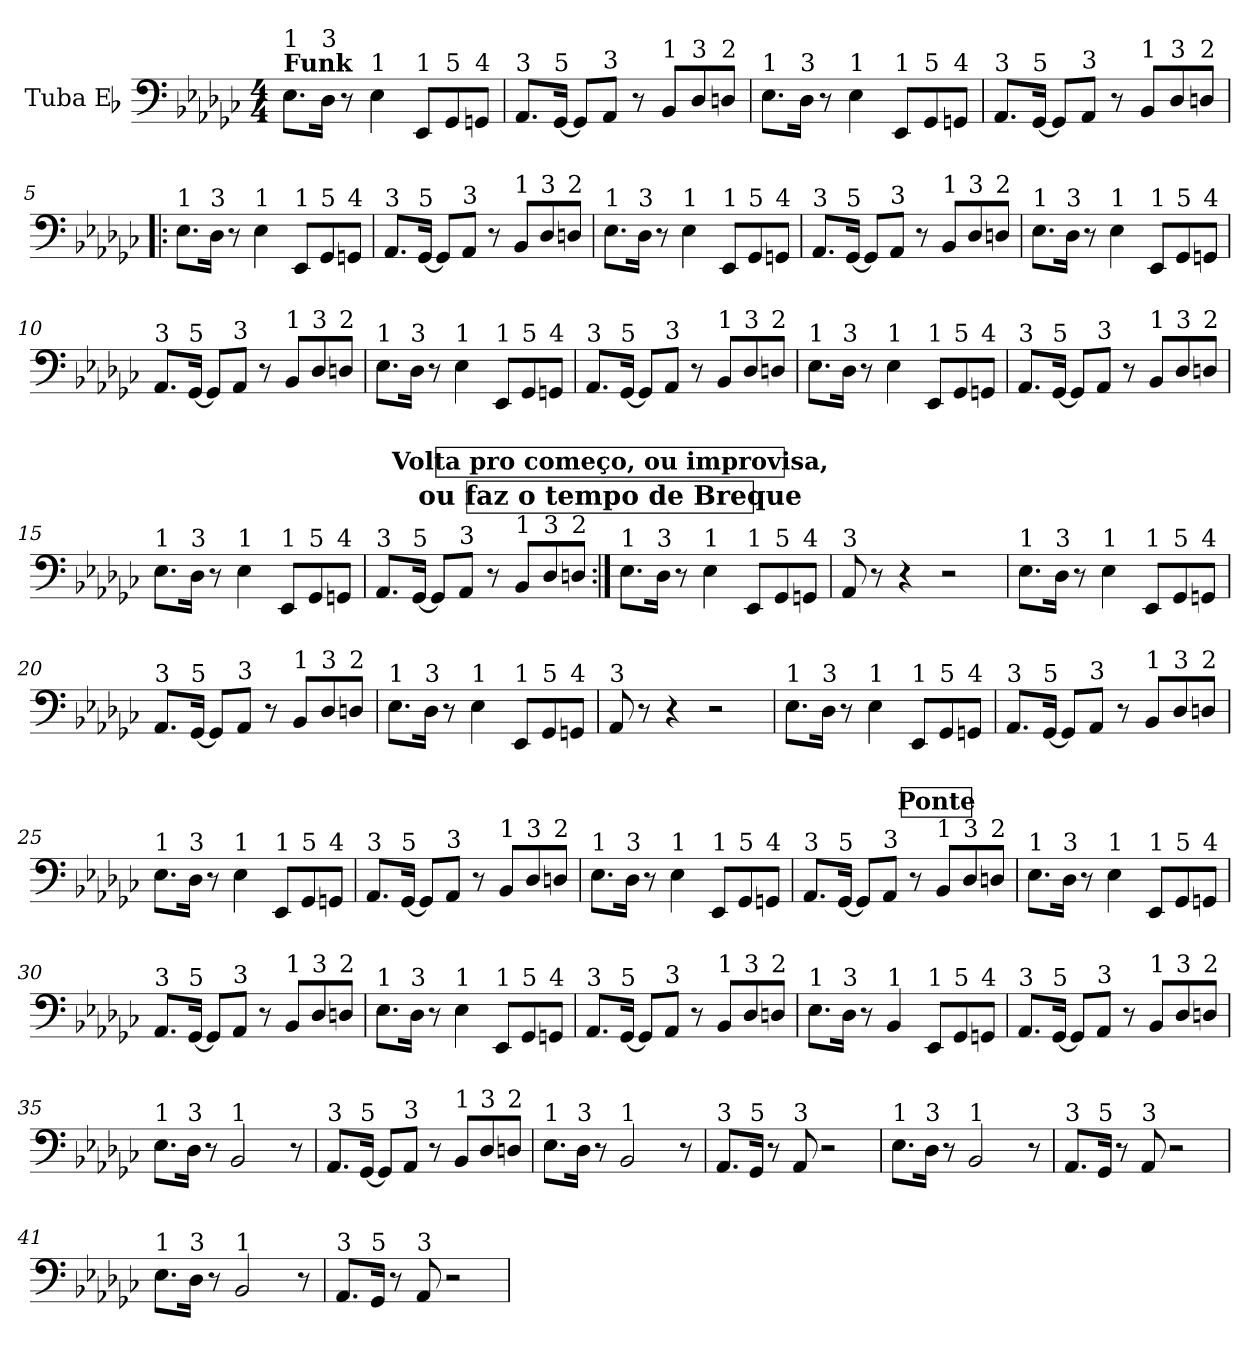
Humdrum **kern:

**kern
*part1
*staff1
*I"Tuba Eb
*I'Tba.
*clefF4
*k[b-e-a-d-g-c-]
*M4/4
=1
!LO:TX:a:B:t=Funk
!LO:TX:a:t=1
8.E-\L
!LO:TX:a:t=3
16D-\Jk
8r
!LO:TX:a:t=1
4E-\
!LO:TX:a:t=1
8EE-/L
!LO:TX:a:t=5
8GG-/
!LO:TX:a:t=4
8GGn/J
=2
!LO:TX:a:t=3
8.AA-/L
!LO:TX:a:t=5
[16GG-/Jk
8GG-/L]
!LO:TX:a:t=3
8AA-/J
8r
!LO:TX:a:t=1
8BB-/L
!LO:TX:a:t=3
8D-/
!LO:TX:a:t=2
8Dn/J
=3
!LO:TX:a:t=1
8.E-\L
!LO:TX:a:t=3
16D-\Jk
8r
!LO:TX:a:t=1
4E-\
!LO:TX:a:t=1
8EE-/L
!LO:TX:a:t=5
8GG-/
!LO:TX:a:t=4
8GGn/J
=4
!LO:TX:a:t=3
8.AA-/L
!LO:TX:a:t=5
[16GG-/Jk
8GG-/L]
!LO:TX:a:t=3
8AA-/J
8r
!LO:TX:a:t=1
8BB-/L
!LO:TX:a:t=3
8D-/
!LO:TX:a:t=2
8Dn/J
!!LO:LB:g=z
=5!|:
!LO:TX:a:t=1
8.E-\L
!LO:TX:a:t=3
16D-\Jk
8r
!LO:TX:a:t=1
4E-\
!LO:TX:a:t=1
8EE-/L
!LO:TX:a:t=5
8GG-/
!LO:TX:a:t=4
8GGn/J
=6
!LO:TX:a:t=3
8.AA-/L
!LO:TX:a:t=5
[16GG-/Jk
8GG-/L]
!LO:TX:a:t=3
8AA-/J
8r
!LO:TX:a:t=1
8BB-/L
!LO:TX:a:t=3
8D-/
!LO:TX:a:t=2
8Dn/J
=7
!LO:TX:a:t=1
8.E-\L
!LO:TX:a:t=3
16D-\Jk
8r
!LO:TX:a:t=1
4E-\
!LO:TX:a:t=1
8EE-/L
!LO:TX:a:t=5
8GG-/
!LO:TX:a:t=4
8GGn/J
=8
!LO:TX:a:t=3
8.AA-/L
!LO:TX:a:t=5
[16GG-/Jk
8GG-/L]
!LO:TX:a:t=3
8AA-/J
8r
!LO:TX:a:t=1
8BB-/L
!LO:TX:a:t=3
8D-/
!LO:TX:a:t=2
8Dn/J
!!LO:LB:g=z
=9
!LO:TX:a:t=1
8.E-\L
!LO:TX:a:t=3
16D-\Jk
8r
!LO:TX:a:t=1
4E-\
!LO:TX:a:t=1
8EE-/L
!LO:TX:a:t=5
8GG-/
!LO:TX:a:t=4
8GGn/J
=10
!LO:TX:a:t=3
8.AA-/L
!LO:TX:a:t=5
[16GG-/Jk
8GG-/L]
!LO:TX:a:t=3
8AA-/J
8r
!LO:TX:a:t=1
8BB-/L
!LO:TX:a:t=3
8D-/
!LO:TX:a:t=2
8Dn/J
=11
!LO:TX:a:t=1
8.E-\L
!LO:TX:a:t=3
16D-\Jk
8r
!LO:TX:a:t=1
4E-\
!LO:TX:a:t=1
8EE-/L
!LO:TX:a:t=5
8GG-/
!LO:TX:a:t=4
8GGn/J
=12
!LO:TX:a:t=3
8.AA-/L
!LO:TX:a:t=5
[16GG-/Jk
8GG-/L]
!LO:TX:a:t=3
8AA-/J
8r
!LO:TX:a:t=1
8BB-/L
!LO:TX:a:t=3
8D-/
!LO:TX:a:t=2
8Dn/J
!!LO:LB:g=z
=13
!LO:TX:a:t=1
8.E-\L
!LO:TX:a:t=3
16D-\Jk
8r
!LO:TX:a:t=1
4E-\
!LO:TX:a:t=1
8EE-/L
!LO:TX:a:t=5
8GG-/
!LO:TX:a:t=4
8GGn/J
=14
!LO:TX:a:t=3
8.AA-/L
!LO:TX:a:t=5
[16GG-/Jk
8GG-/L]
!LO:TX:a:t=3
8AA-/J
8r
!LO:TX:a:t=1
8BB-/L
!LO:TX:a:t=3
8D-/
!LO:TX:a:t=2
8Dn/J
=15
!LO:TX:a:t=1
8.E-\L
!LO:TX:a:t=3
16D-\Jk
8r
!LO:TX:a:t=1
4E-\
!LO:TX:a:t=1
8EE-/L
!LO:TX:a:t=5
8GG-/
!LO:TX:a:t=4
8GGn/J
=16
!LO:TX:a:t=3
8.AA-/L
!LO:TX:a:t=5
[16GG-/Jk
8GG-/L]
!LO:TX:a:t=3
8AA-/J
8r
!LO:TX:a:t=1
8BB-/L
!LO:TX:a:t=3
8D-/
!LO:TX:a:t=2
8Dn/J
!!LO:LB:g=z
!!LO:REH:place=s1:a:t=ou faz o tempo de Breque
!!LO:REH:place=s1:a:B:fs=14:t=Volta pro começo, ou improvisa,
=17:|!
!LO:TX:a:t=1
8.E-\L
!LO:TX:a:t=3
16D-\Jk
8r
!LO:TX:a:t=1
4E-\
!LO:TX:a:t=1
8EE-/L
!LO:TX:a:t=5
8GG-/
!LO:TX:a:t=4
8GGn/J
=18
!LO:TX:a:t=3
8AA-/
8r
4r
2r
=19
!LO:TX:a:t=1
8.E-\L
!LO:TX:a:t=3
16D-\Jk
8r
!LO:TX:a:t=1
4E-\
!LO:TX:a:t=1
8EE-/L
!LO:TX:a:t=5
8GG-/
!LO:TX:a:t=4
8GGn/J
=20
!LO:TX:a:t=3
8.AA-/L
!LO:TX:a:t=5
[16GG-/Jk
8GG-/L]
!LO:TX:a:t=3
8AA-/J
8r
!LO:TX:a:t=1
8BB-/L
!LO:TX:a:t=3
8D-/
!LO:TX:a:t=2
8Dn/J
=21
!LO:TX:a:t=1
8.E-\L
!LO:TX:a:t=3
16D-\Jk
8r
!LO:TX:a:t=1
4E-\
!LO:TX:a:t=1
8EE-/L
!LO:TX:a:t=5
8GG-/
!LO:TX:a:t=4
8GGn/J
!!LO:LB:g=z
=22
!LO:TX:a:t=3
8AA-/
8r
4r
2r
=23
!LO:TX:a:t=1
8.E-\L
!LO:TX:a:t=3
16D-\Jk
8r
!LO:TX:a:t=1
4E-\
!LO:TX:a:t=1
8EE-/L
!LO:TX:a:t=5
8GG-/
!LO:TX:a:t=4
8GGn/J
=24
!LO:TX:a:t=3
8.AA-/L
!LO:TX:a:t=5
[16GG-/Jk
8GG-/L]
!LO:TX:a:t=3
8AA-/J
8r
!LO:TX:a:t=1
8BB-/L
!LO:TX:a:t=3
8D-/
!LO:TX:a:t=2
8Dn/J
=25
!LO:TX:a:t=1
8.E-\L
!LO:TX:a:t=3
16D-\Jk
8r
!LO:TX:a:t=1
4E-\
!LO:TX:a:t=1
8EE-/L
!LO:TX:a:t=5
8GG-/
!LO:TX:a:t=4
8GGn/J
=26
!LO:TX:a:t=3
8.AA-/L
!LO:TX:a:t=5
[16GG-/Jk
8GG-/L]
!LO:TX:a:t=3
8AA-/J
8r
!LO:TX:a:t=1
8BB-/L
!LO:TX:a:t=3
8D-/
!LO:TX:a:t=2
8Dn/J
!!LO:LB:g=z
=27
!LO:TX:a:t=1
8.E-\L
!LO:TX:a:t=3
16D-\Jk
8r
!LO:TX:a:t=1
4E-\
!LO:TX:a:t=1
8EE-/L
!LO:TX:a:t=5
8GG-/
!LO:TX:a:t=4
8GGn/J
!!LO:REH:place=s1:a:B:fs=14:t=Ponte:qo=2.5
=28
!LO:TX:a:t=3
8.AA-/L
!LO:TX:a:t=5
[16GG-/Jk
8GG-/L]
!LO:TX:a:t=3
8AA-/J
8r
!LO:TX:a:t=1
8BB-/L
!LO:TX:a:t=3
8D-/
!LO:TX:a:t=2
8Dn/J
=29
!LO:TX:a:t=1
8.E-\L
!LO:TX:a:t=3
16D-\Jk
8r
!LO:TX:a:t=1
4E-\
!LO:TX:a:t=1
8EE-/L
!LO:TX:a:t=5
8GG-/
!LO:TX:a:t=4
8GGn/J
=30
!LO:TX:a:t=3
8.AA-/L
!LO:TX:a:t=5
[16GG-/Jk
8GG-/L]
!LO:TX:a:t=3
8AA-/J
8r
!LO:TX:a:t=1
8BB-/L
!LO:TX:a:t=3
8D-/
!LO:TX:a:t=2
8Dn/J
!!LO:LB:g=z
=31
!LO:TX:a:t=1
8.E-\L
!LO:TX:a:t=3
16D-\Jk
8r
!LO:TX:a:t=1
4E-\
!LO:TX:a:t=1
8EE-/L
!LO:TX:a:t=5
8GG-/
!LO:TX:a:t=4
8GGn/J
=32
!LO:TX:a:t=3
8.AA-/L
!LO:TX:a:t=5
[16GG-/Jk
8GG-/L]
!LO:TX:a:t=3
8AA-/J
8r
!LO:TX:a:t=1
8BB-/L
!LO:TX:a:t=3
8D-/
!LO:TX:a:t=2
8Dn/J
=33
!LO:TX:a:t=1
8.E-\L
!LO:TX:a:t=3
16D-\Jk
8r
!LO:TX:a:t=1
4BB-/
!LO:TX:a:t=1
8EE-/L
!LO:TX:a:t=5
8GG-/
!LO:TX:a:t=4
8GGn/J
=34
!LO:TX:a:t=3
8.AA-/L
!LO:TX:a:t=5
[16GG-/Jk
8GG-/L]
!LO:TX:a:t=3
8AA-/J
8r
!LO:TX:a:t=1
8BB-/L
!LO:TX:a:t=3
8D-/
!LO:TX:a:t=2
8Dn/J
!!LO:PB:g=z
=35
!LO:TX:a:t=1
8.E-\L
!LO:TX:a:t=3
16D-\Jk
8r
!LO:TX:a:t=1
2BB-/
8r
=36
!LO:TX:a:t=3
8.AA-/L
!LO:TX:a:t=5
[16GG-/Jk
8GG-/L]
!LO:TX:a:t=3
8AA-/J
8r
!LO:TX:a:t=1
8BB-/L
!LO:TX:a:t=3
8D-/
!LO:TX:a:t=2
8Dn/J
=37
!LO:TX:a:t=1
8.E-\L
!LO:TX:a:t=3
16D-\Jk
8r
!LO:TX:a:t=1
2BB-/
8r
=38
!LO:TX:a:t=3
8.AA-/L
!LO:TX:a:t=5
16GG-/Jk
8r
!LO:TX:a:t=3
8AA-/
2r
=39
!LO:TX:a:t=1
8.E-\L
!LO:TX:a:t=3
16D-\Jk
8r
!LO:TX:a:t=1
2BB-/
8r
=40
!LO:TX:a:t=3
8.AA-/L
!LO:TX:a:t=5
16GG-/Jk
8r
!LO:TX:a:t=3
8AA-/
2r
!!LO:LB:g=z
=41
!LO:TX:a:t=1
8.E-\L
!LO:TX:a:t=3
16D-\Jk
8r
!LO:TX:a:t=1
2BB-/
8r
=42
!LO:TX:a:t=3
8.AA-/L
!LO:TX:a:t=5
16GG-/Jk
8r
!LO:TX:a:t=3
8AA-/
2r
=
*-
